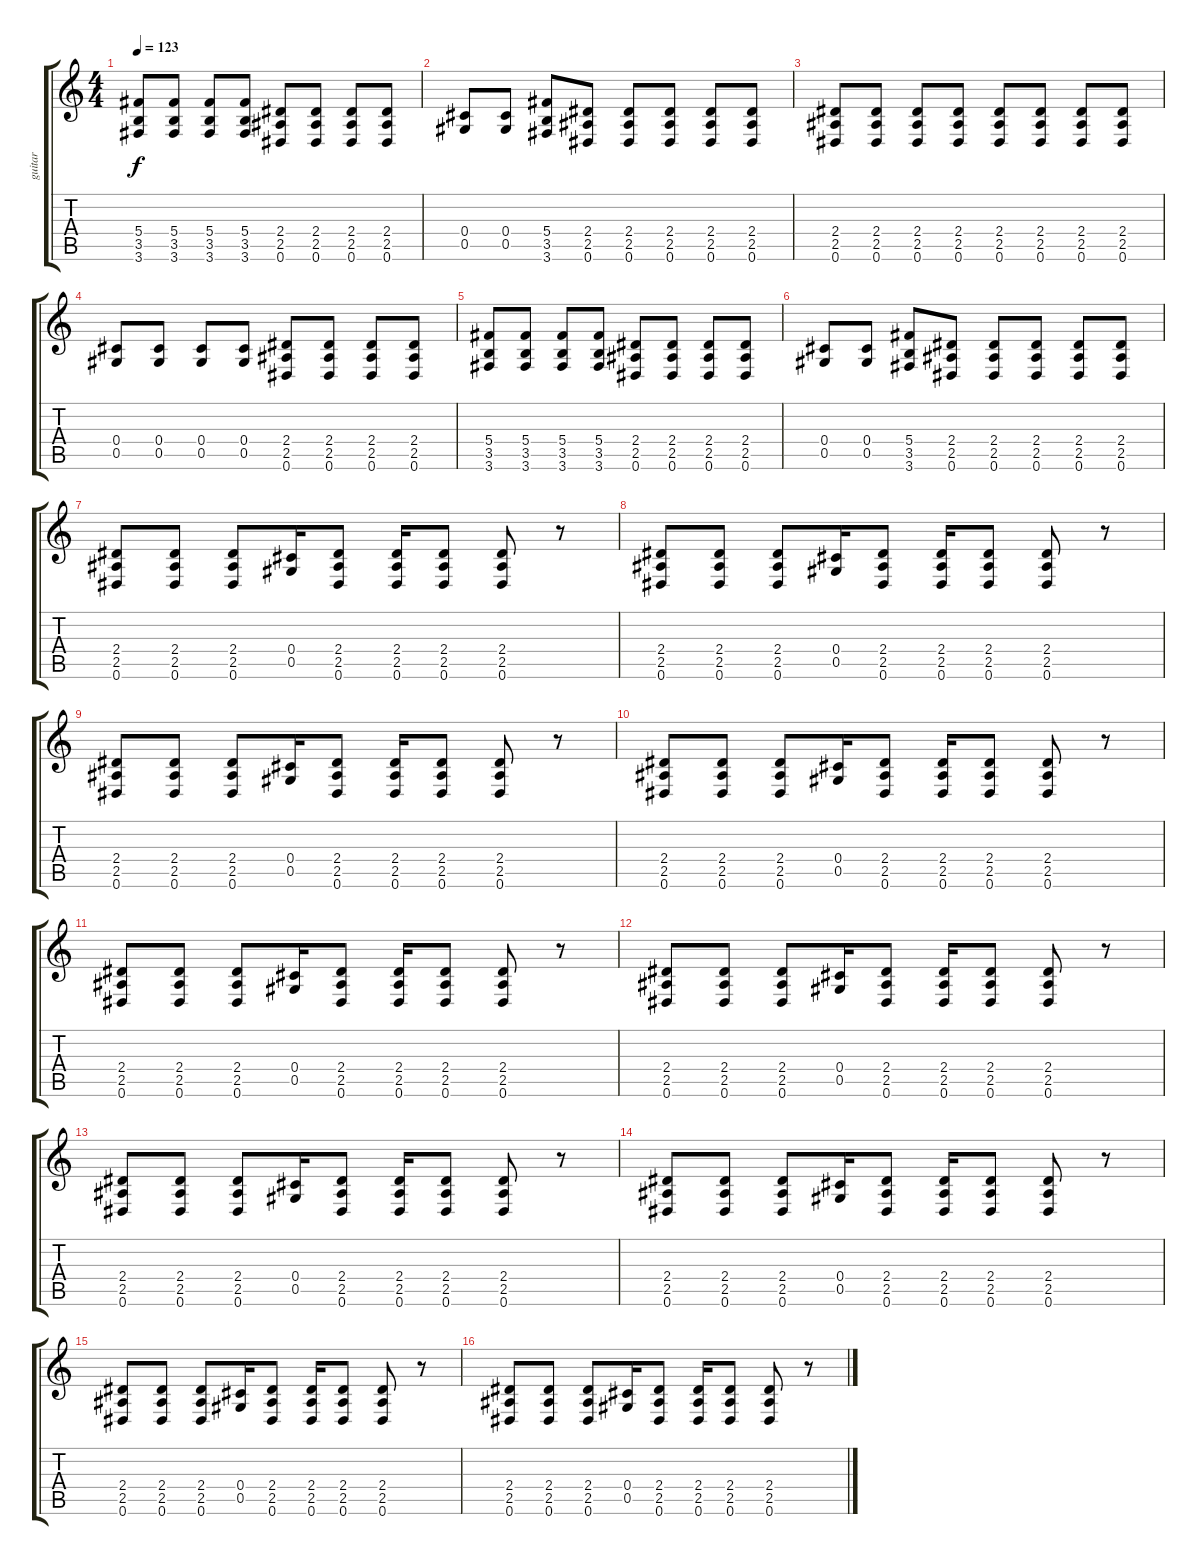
\track ("guitar " "guitar ") {instrument distortionguitar}
\staff {score tabs}
\tuning (Eb4 Bb3 Gb3 Db3 Ab2 Eb2) {hide}
\ts (4 4)
\tempo 123
\clef g2
\ks c
(5.4 3.5 3.6).8{dy f} (5.4 3.5 3.6).8 (5.4 3.5 3.6).8 (5.4 3.5 3.6).8 (2.4 2.5 0.6).8 (2.4 2.5 0.6).8 (2.4 2.5 0.6).8 (2.4 2.5 0.6).8 |
(0.4 0.5).8 (0.4 0.5).8 (5.4 3.5 3.6).8 (2.4 2.5 0.6).8 (2.4 2.5 0.6).8 (2.4 2.5 0.6).8 (2.4 2.5 0.6).8 (2.4 2.5 0.6).8 |
(2.4 2.5 0.6).8 (2.4 2.5 0.6).8 (2.4 2.5 0.6).8 (2.4 2.5 0.6).8 (2.4 2.5 0.6).8 (2.4 2.5 0.6).8 (2.4 2.5 0.6).8 (2.4 2.5 0.6).8 |
(0.4 0.5).8 (0.4 0.5).8 (0.4 0.5).8 (0.4 0.5).8 (2.4 2.5 0.6).8 (2.4 2.5 0.6).8 (2.4 2.5 0.6).8 (2.4 2.5 0.6).8 |
(5.4 3.5 3.6).8 (5.4 3.5 3.6).8 (5.4 3.5 3.6).8 (5.4 3.5 3.6).8 (2.4 2.5 0.6).8 (2.4 2.5 0.6).8 (2.4 2.5 0.6).8 (2.4 2.5 0.6).8 |
(0.4 0.5).8 (0.4 0.5).8 (5.4 3.5 3.6).8 (2.4 2.5 0.6).8 (2.4 2.5 0.6).8 (2.4 2.5 0.6).8 (2.4 2.5 0.6).8 (2.4 2.5 0.6).8 |
(2.4 2.5 0.6).8 (2.4 2.5 0.6).8 (2.4 2.5 0.6).8 (0.4 0.5).16 (2.4 2.5 0.6).8 (2.4 2.5 0.6).16 (2.4 2.5 0.6).8 (2.4 2.5 0.6).8 r.8 |
(2.4 2.5 0.6).8 (2.4 2.5 0.6).8 (2.4 2.5 0.6).8 (0.4 0.5).16 (2.4 2.5 0.6).8 (2.4 2.5 0.6).16 (2.4 2.5 0.6).8 (2.4 2.5 0.6).8 r.8 |
(2.4 2.5 0.6).8 (2.4 2.5 0.6).8 (2.4 2.5 0.6).8 (0.4 0.5).16 (2.4 2.5 0.6).8 (2.4 2.5 0.6).16 (2.4 2.5 0.6).8 (2.4 2.5 0.6).8 r.8 |
(2.4 2.5 0.6).8 (2.4 2.5 0.6).8 (2.4 2.5 0.6).8 (0.4 0.5).16 (2.4 2.5 0.6).8 (2.4 2.5 0.6).16 (2.4 2.5 0.6).8 (2.4 2.5 0.6).8 r.8 |
(2.4 2.5 0.6).8 (2.4 2.5 0.6).8 (2.4 2.5 0.6).8 (0.4 0.5).16 (2.4 2.5 0.6).8 (2.4 2.5 0.6).16 (2.4 2.5 0.6).8 (2.4 2.5 0.6).8 r.8 |
(2.4 2.5 0.6).8 (2.4 2.5 0.6).8 (2.4 2.5 0.6).8 (0.4 0.5).16 (2.4 2.5 0.6).8 (2.4 2.5 0.6).16 (2.4 2.5 0.6).8 (2.4 2.5 0.6).8 r.8 |
(2.4 2.5 0.6).8 (2.4 2.5 0.6).8 (2.4 2.5 0.6).8 (0.4 0.5).16 (2.4 2.5 0.6).8 (2.4 2.5 0.6).16 (2.4 2.5 0.6).8 (2.4 2.5 0.6).8 r.8 |
(2.4 2.5 0.6).8 (2.4 2.5 0.6).8 (2.4 2.5 0.6).8 (0.4 0.5).16 (2.4 2.5 0.6).8 (2.4 2.5 0.6).16 (2.4 2.5 0.6).8 (2.4 2.5 0.6).8 r.8 |
(2.4 2.5 0.6).8 (2.4 2.5 0.6).8 (2.4 2.5 0.6).8 (0.4 0.5).16 (2.4 2.5 0.6).8 (2.4 2.5 0.6).16 (2.4 2.5 0.6).8 (2.4 2.5 0.6).8 r.8 |
(2.4 2.5 0.6).8 (2.4 2.5 0.6).8 (2.4 2.5 0.6).8 (0.4 0.5).16 (2.4 2.5 0.6).8 (2.4 2.5 0.6).16 (2.4 2.5 0.6).8 (2.4 2.5 0.6).8 r.8
